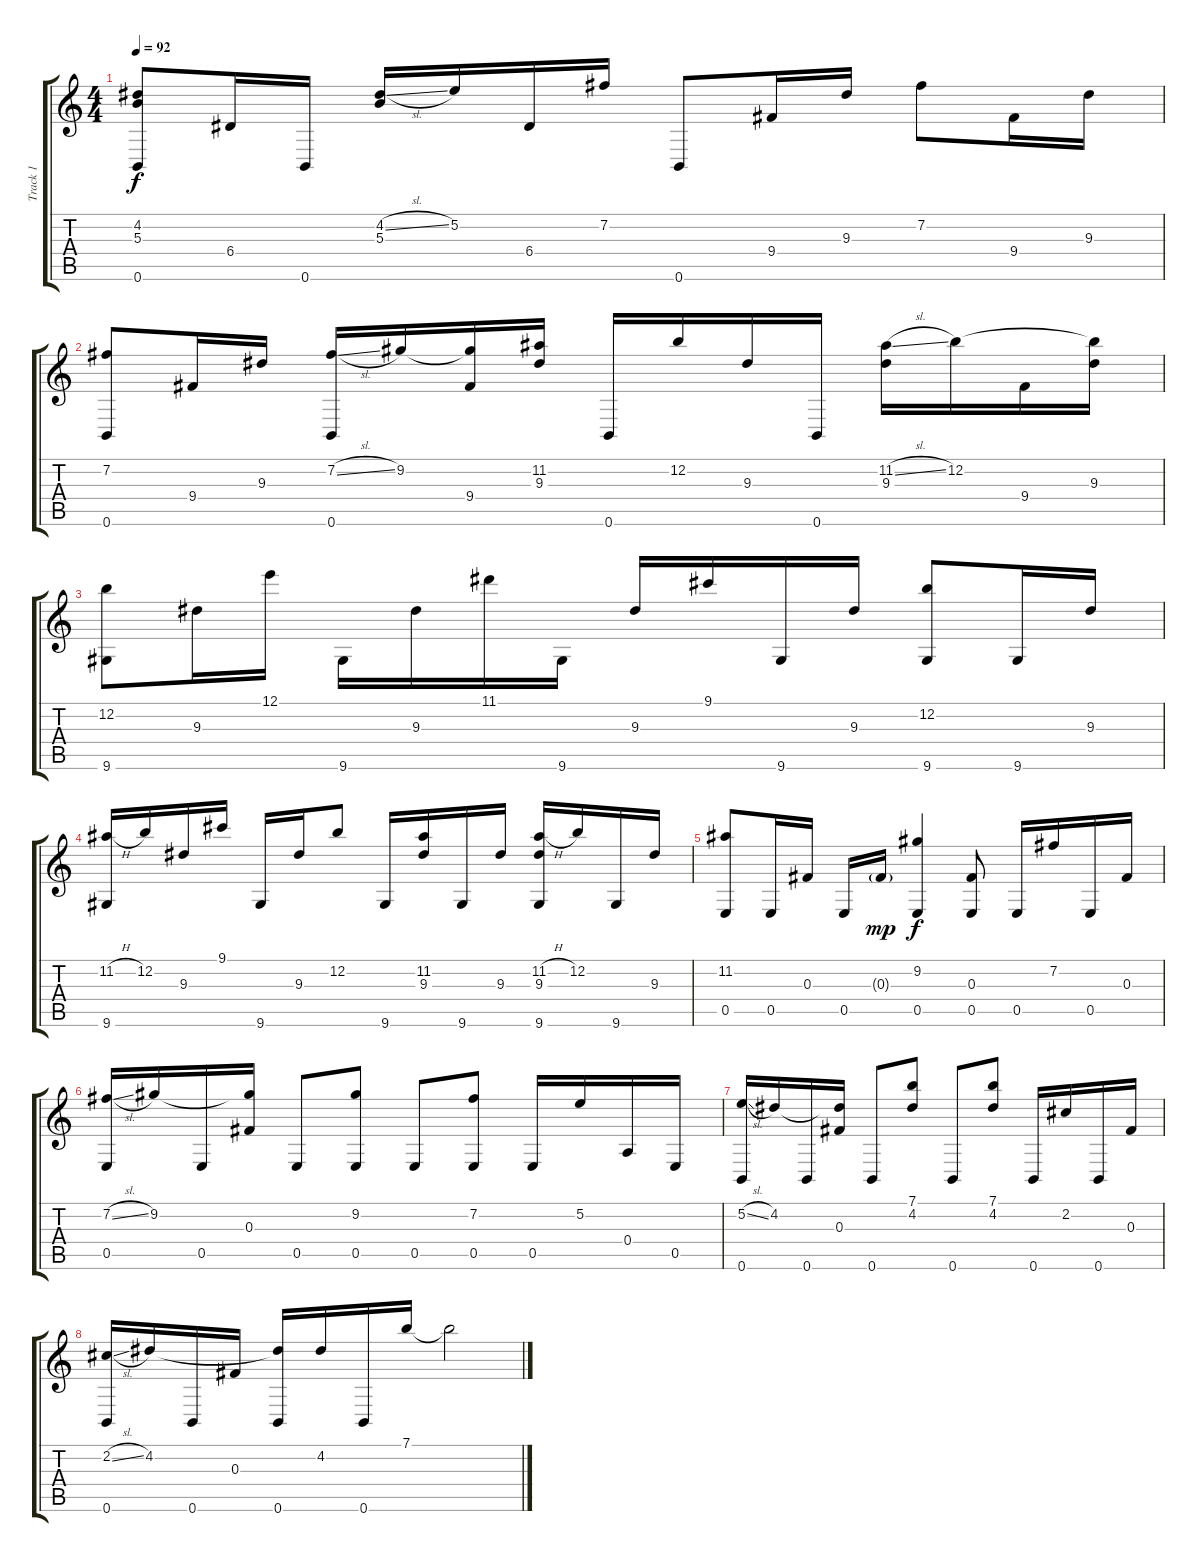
\track ("Track 1" "Track 1") {instrument acousticguitarsteel}
\staff {score tabs}
\tuning (E4 B3 Gb3 A2 E2 B1) {hide}
\ts (4 4)
\tempo 92
\clef g2
\ks c
(4.2 5.3 0.6).8{dy f} 6.4.16 0.6.16 (4.2{sl} 5.3).16 5.2.16 6.4.16 7.2.16 0.6.8 9.4.16 9.3.16 7.2.8 9.4.16 9.3.16 |
(7.2 0.6).8 9.4.16 9.3.16 (7.2{sl} 0.6).16 9.2.16 (9.2{t} 9.4).16 (11.2 9.3).16 0.6.16 12.2.16 9.3.16 0.6.16 (11.2{sl} 9.3).16 12.2.16 9.4.16 (12.2{t} 9.3).16 |
(12.2 9.6).8 9.3.16 12.1.16 9.6.16 9.3.16 11.1.16 9.6.16 9.3.16 9.1.16 9.6.16 9.3.16 (12.2 9.6).8 9.6.16 9.3.16 |
(11.2{h} 9.6).16 12.2.16 9.3.16 9.1.16 9.6.16 9.3.16 12.2.8 9.6.16 (11.2 9.3).16 9.6.16 9.3.16 (11.2{h} 9.3 9.6).16 12.2.16 9.6.16 9.3.16 |
(11.2 0.5).8 0.5.16 0.3.16 0.5.16 0.3{g}.16{dy mp} (9.2 0.5).4{dy f} (0.3 0.5).8 0.5.16 7.2.16 0.5.16 0.3.16 |
(7.2{sl} 0.5).16 9.2.16 0.5.16 (9.2{t} 0.3).16 0.5.8 (9.2 0.5).8 0.5.8 (7.2 0.5).8 0.5.16 5.2.16 0.4.16 0.5.16 |
(5.2{sl} 0.6).16 4.2.16 0.6.16 (4.2{t} 0.3).16 0.6.8 (7.1 4.2).8 0.6.8 (7.1 4.2).8 0.6.16 2.2.16 0.6.16 0.3.16 |
(2.2{sl} 0.6).16 4.2.16 0.6.16 0.3.16 (4.2{t} 0.6).16 4.2.16 0.6.16 7.1.16 7.1{t}.2
